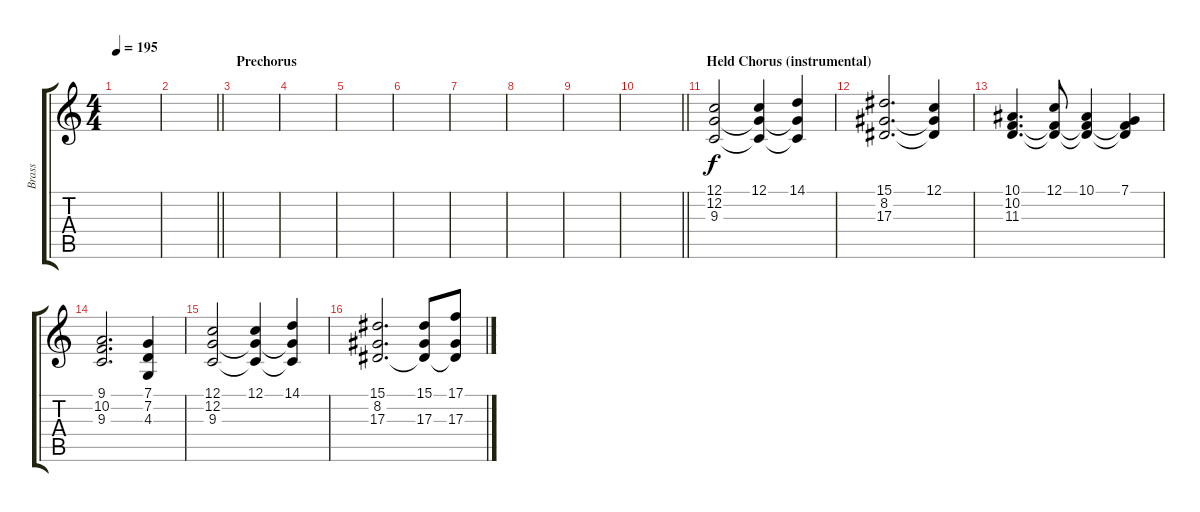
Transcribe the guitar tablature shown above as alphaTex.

\track ("Brass" "Brass") {instrument brasssection}
\staff {score tabs}
\tuning (C4 G3 Eb3 Bb2 F2 C2) {hide}
\ts (4 4)
\tempo 195
\clef g2
\ks c
|
\barLineRight lightlight
|
\section ("" "Prechorus")
|
|
|
|
|
|
|
\barLineRight lightlight
|
\section ("" "Held Chorus (instrumental)")
(12.1 12.2 9.3).2 (12.1 12.2{t} 9.3{t}).4 (14.1 12.2{t} 9.3{t}).4 |
(15.1 8.2 17.3).2{d} (12.1 8.2{t} 17.3{t}).4 |
(10.1 10.2 11.3).4{d} (12.1 10.2{t} 11.3{t}).8 (10.1 10.2{t} 11.3{t}).4 (7.1 10.2{t} 11.3{t}).4 |
(9.1 10.2 9.3).2{d} (7.1 7.2 4.3).4 |
(12.1 12.2 9.3).2 (12.1 12.2{t} 9.3{t}).4 (14.1 12.2{t} 9.3{t}).4 |
(15.1 8.2 17.3).2{d} (15.1 8.2{t} 17.3).8 (17.1 8.2{t} 17.3).8
